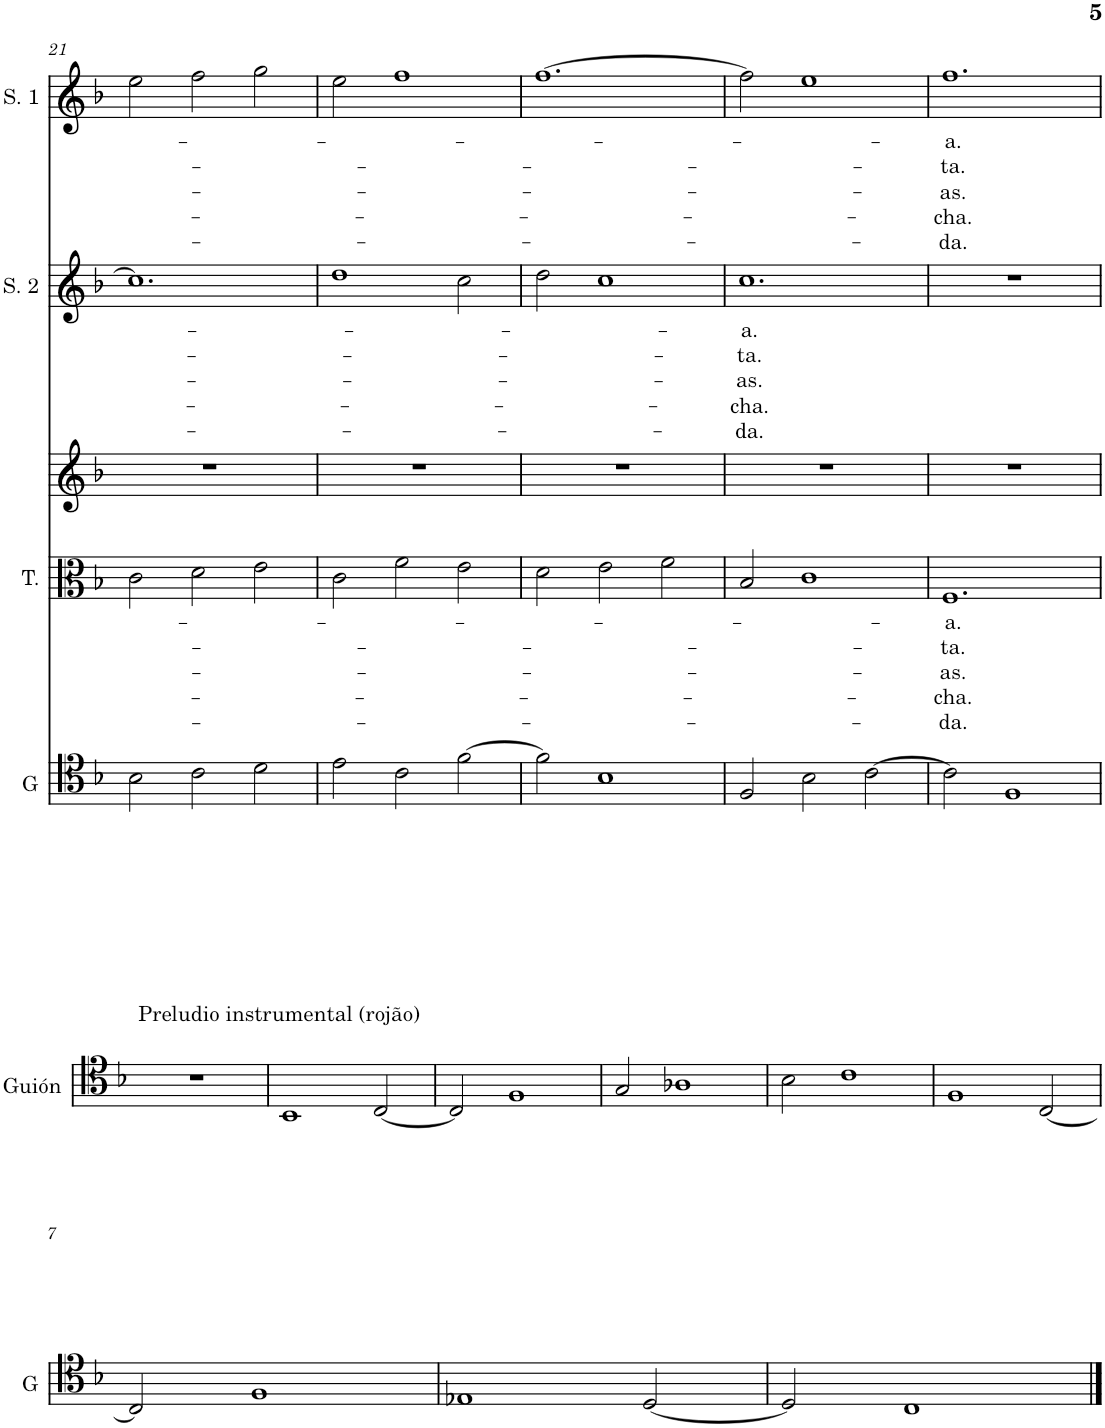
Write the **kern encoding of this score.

**kern	**kern	**text	**text	**text	**text	**text	**kern	**kern	**text	**text	**text	**text	**text	**kern	**text	**text	**text	**text	**text
*part5	*part4	*part4	*part4	*part4	*part4	*part4	*part3	*part2	*part2	*part2	*part2	*part2	*part2	*part1	*part1	*part1	*part1	*part1	*part1
*staff5	*staff4	*staff4	*staff4	*staff4	*staff4	*staff4	*staff3	*staff2	*staff2	*staff2	*staff2	*staff2	*staff2	*staff1	*staff1	*staff1	*staff1	*staff1	*staff1
*I"Guión	*I"Tenor	*	*	*	*	*	*I"A. Bu.	*I"Soprano 2	*	*	*	*	*	*I"Soprano 1	*	*	*	*	*
*I'G	*I'T.	*	*	*	*	*	*	*I'S. 2	*	*	*	*	*	*I'S. 1	*	*	*	*	*
!!LO:PB:g=z
*clefC4	*clefC3	*	*	*	*	*	*clefG2	*clefG2	*	*	*	*	*	*clefG2	*	*	*	*	*
*k[b-]	*k[b-]	*	*	*	*	*	*k[b-]	*k[b-]	*	*	*	*	*	*k[b-]	*	*	*	*	*
*M3/2	*M3/2	*	*	*	*	*	*M3/2	*M3/2	*	*	*	*	*	*M3/2	*	*	*	*	*
=21	=21	=21	=21	=21	=21	=21	=21	=21	=21	=21	=21	=21	=21	=21	=21	=21	=21	=21	=21
2B-\	2c\	.	.	.	.	.	1.r	1.cc]	.	.	.	.	.	2ee\	.	.	.	.	.
2c\	2d\	.	.	.	.	.	.	.	.	.	.	.	.	2ff\	.	.	.	.	.
2d\	2e\	.	.	.	.	.	.	.	.	.	.	.	.	2gg\	.	.	.	.	.
=22	=22	=22	=22	=22	=22	=22	=22	=22	=22	=22	=22	=22	=22	=22	=22	=22	=22	=22	=22
2e\	2c\	.	.	.	.	.	1.r	1dd	.	.	.	.	.	2ee\	.	.	.	.	.
2c\	2f\	.	.	.	.	.	.	.	.	.	.	.	.	1ff	.	.	.	.	.
[2f\	2e\	.	.	.	.	.	.	2cc\	.	.	.	.	.	.	.	.	.	.	.
=23	=23	=23	=23	=23	=23	=23	=23	=23	=23	=23	=23	=23	=23	=23	=23	=23	=23	=23	=23
2f\]	2d\	.	.	.	.	.	1.r	2dd\	.	.	.	.	.	[1.ff	.	.	.	.	.
1B-	2e\	.	.	.	.	.	.	1cc	.	.	.	.	.	.	.	.	.	.	.
.	2f\	.	.	.	.	.	.	.	.	.	.	.	.	.	.	.	.	.	.
=24	=24	=24	=24	=24	=24	=24	=24	=24	=24	=24	=24	=24	=24	=24	=24	=24	=24	=24	=24
!	!	!	!	!	!	!	!	!	!LO:LY:b	!LO:LY:b	!LO:LY:b	!LO:LY:b	!LO:LY:b	!	!	!	!	!	!
2F/	2B-/	.	.	.	.	.	1.r	1.cc	-a.	-ta.	-as.	-cha.	-da.	2ff\]	.	.	.	.	.
2B-\	1c	.	.	.	.	.	.	.	.	.	.	.	.	1ee	.	.	.	.	.
[2c\	.	.	.	.	.	.	.	.	.	.	.	.	.	.	.	.	.	.	.
=25	=25	=25	=25	=25	=25	=25	=25	=25	=25	=25	=25	=25	=25	=25	=25	=25	=25	=25	=25
!	!	!LO:LY:b	!LO:LY:b	!LO:LY:b	!LO:LY:b	!LO:LY:b	!	!	!	!	!	!	!	!	!LO:LY:b	!LO:LY:b	!LO:LY:b	!LO:LY:b	!LO:LY:b
2c\]	1.F	-a.	-ta.	-as.	-cha.	-da.	1.r	1.r	.	.	.	.	.	1.ff	-a.	-ta.	-as.	-cha.	-da.
1F	.	.	.	.	.	.	.	.	.	.	.	.	.	.	.	.	.	.	.
!!LO:LB:g=z
=1	=1	=1	=1	=1	=1	=1	=1	=1	=1	=1	=1	=1	=1	=1	=1	=1	=1	=1	=1
*	*stria5	*	*	*	*	*	*	*	*	*	*	*	*	*	*	*	*	*	*
1.r	1.r	.	.	.	.	.	1.r	1.r	.	.	.	.	.	1.r	.	.	.	.	.
=2	=2	=2	=2	=2	=2	=2	=2	=2	=2	=2	=2	=2	=2	=2	=2	=2	=2	=2	=2
!LO:TX:a:t=Preludio instrumental (rojão)	!	!	!	!	!	!	!	!	!	!	!	!	!	!	!	!	!	!	!
1BB-	1.r	.	.	.	.	.	1.r	1.r	.	.	.	.	.	1.r	.	.	.	.	.
[2C/	.	.	.	.	.	.	.	.	.	.	.	.	.	.	.	.	.	.	.
=3	=3	=3	=3	=3	=3	=3	=3	=3	=3	=3	=3	=3	=3	=3	=3	=3	=3	=3	=3
2C/]	1.r	.	.	.	.	.	1.r	1.r	.	.	.	.	.	1.r	.	.	.	.	.
1F	.	.	.	.	.	.	.	.	.	.	.	.	.	.	.	.	.	.	.
=4	=4	=4	=4	=4	=4	=4	=4	=4	=4	=4	=4	=4	=4	=4	=4	=4	=4	=4	=4
2G/	1.r	.	.	.	.	.	1.r	1.r	.	.	.	.	.	1.r	.	.	.	.	.
1A-X	.	.	.	.	.	.	.	.	.	.	.	.	.	.	.	.	.	.	.
=5	=5	=5	=5	=5	=5	=5	=5	=5	=5	=5	=5	=5	=5	=5	=5	=5	=5	=5	=5
2B-\	1.r	.	.	.	.	.	1.r	1.r	.	.	.	.	.	1.r	.	.	.	.	.
1c	.	.	.	.	.	.	.	.	.	.	.	.	.	.	.	.	.	.	.
=6	=6	=6	=6	=6	=6	=6	=6	=6	=6	=6	=6	=6	=6	=6	=6	=6	=6	=6	=6
1F	1.r	.	.	.	.	.	1.r	1.r	.	.	.	.	.	1.r	.	.	.	.	.
[2C/	.	.	.	.	.	.	.	.	.	.	.	.	.	.	.	.	.	.	.
!!LO:LB:g=z
=7	=7	=7	=7	=7	=7	=7	=7	=7	=7	=7	=7	=7	=7	=7	=7	=7	=7	=7	=7
2C/]	1.r	.	.	.	.	.	1.r	1.r	.	.	.	.	.	1.r	.	.	.	.	.
1F	.	.	.	.	.	.	.	.	.	.	.	.	.	.	.	.	.	.	.
=8	=8	=8	=8	=8	=8	=8	=8	=8	=8	=8	=8	=8	=8	=8	=8	=8	=8	=8	=8
1E-X	1.r	.	.	.	.	.	1.r	1.r	.	.	.	.	.	1.r	.	.	.	.	.
[2D/	.	.	.	.	.	.	.	.	.	.	.	.	.	.	.	.	.	.	.
=9	=9	=9	=9	=9	=9	=9	=9	=9	=9	=9	=9	=9	=9	=9	=9	=9	=9	=9	=9
2D/]	1.r	.	.	.	.	.	1.r	1.r	.	.	.	.	.	1.r	.	.	.	.	.
1C	.	.	.	.	.	.	.	.	.	.	.	.	.	.	.	.	.	.	.
==	==	==	==	==	==	==	==	==	==	==	==	==	==	==	==	==	==	==	==
*-	*-	*-	*-	*-	*-	*-	*-	*-	*-	*-	*-	*-	*-	*-	*-	*-	*-	*-	*-
